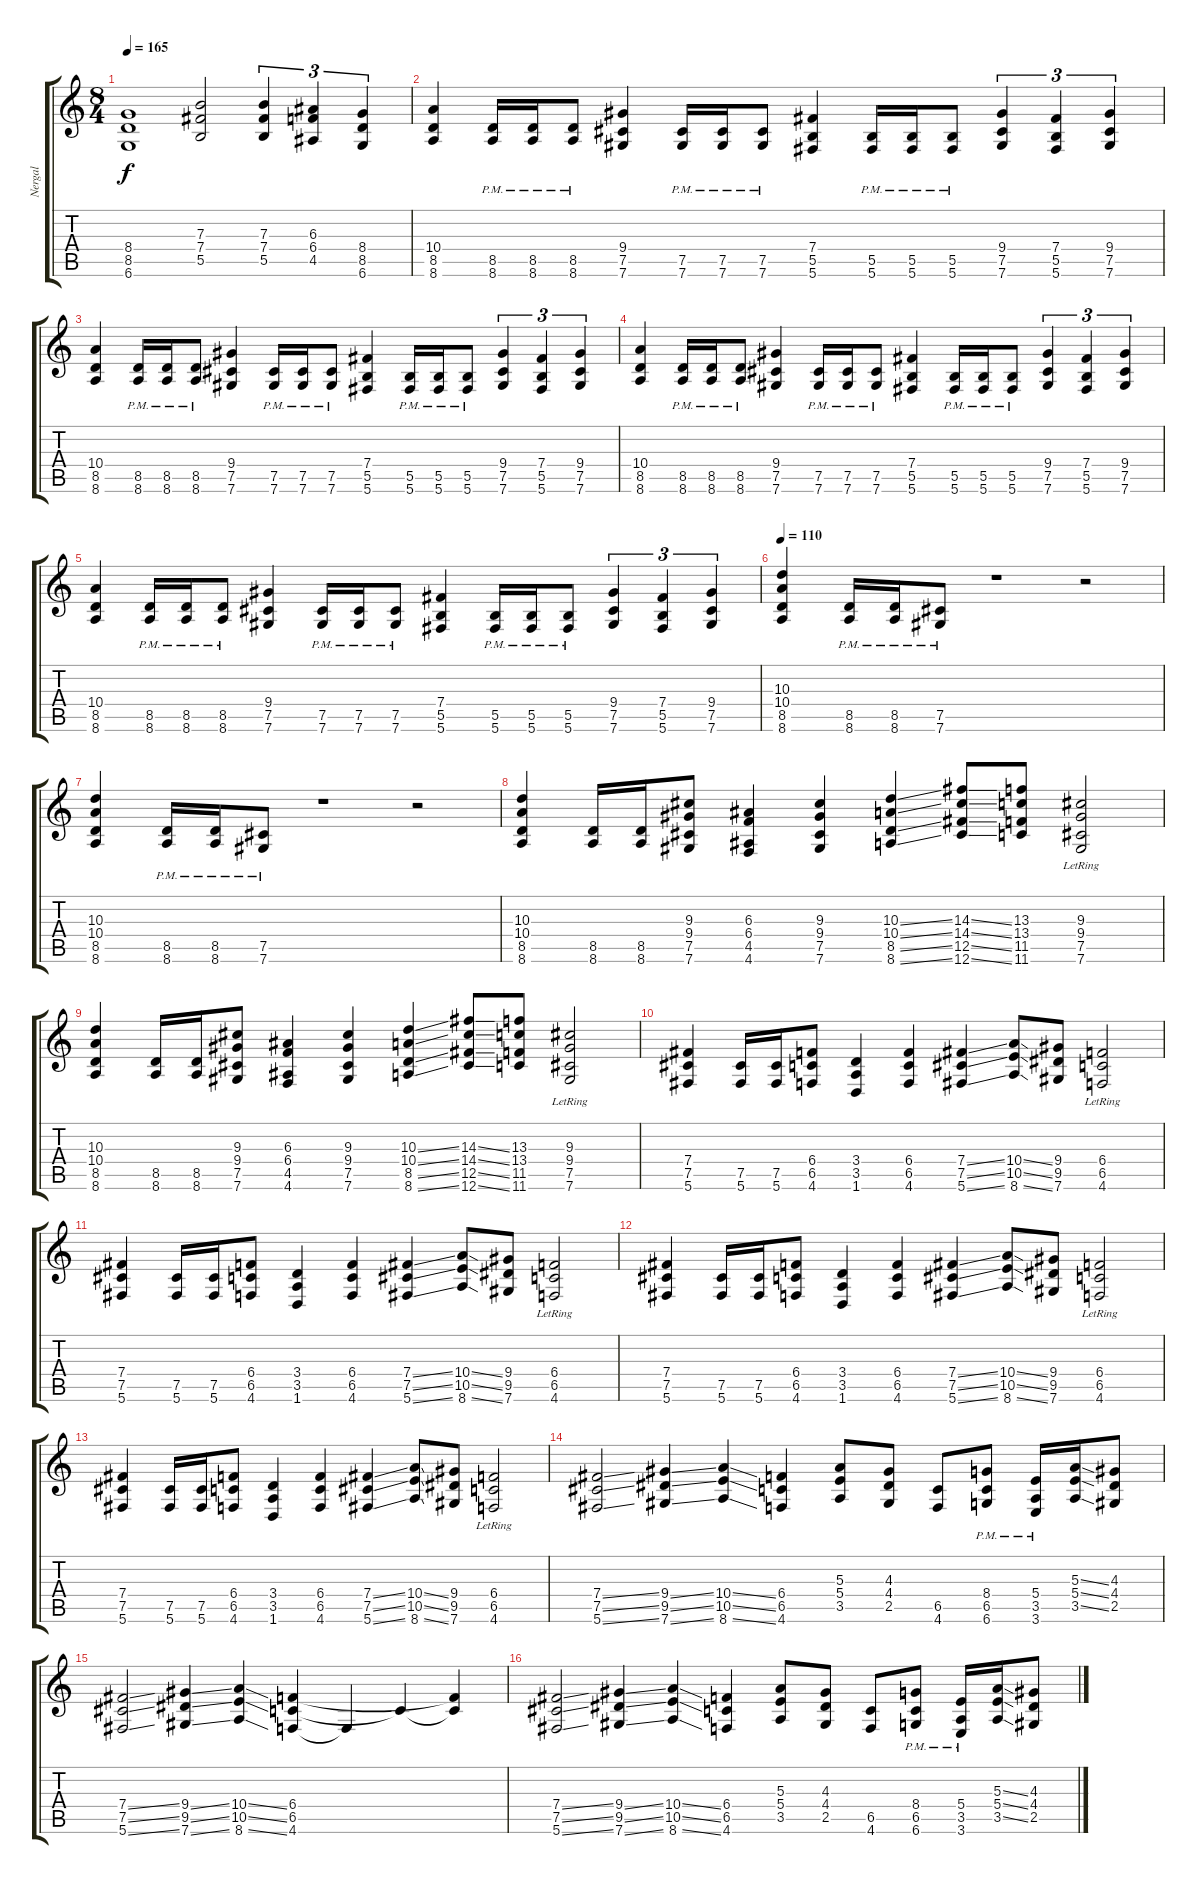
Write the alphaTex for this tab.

\track ("Nergal" "Nergal") {instrument overdrivenguitar}
\staff {score tabs}
\tuning (Db4 Ab3 E3 B2 Gb2 Db2) {hide}
\ts (8 4)
\tempo 165
\clef g2
\ks c
(8.4 8.5 6.6).1{dy f} (7.3 7.4 5.5).2 (7.3 7.4 5.5).4{tu (3 2)} (6.3 6.4 4.5).4{tu (3 2)} (8.4 8.5 6.6).4{tu (3 2)} |
(10.4 8.5 8.6).4 (8.5{pm} 8.6{pm}).16 (8.5{pm} 8.6{pm}).16 (8.5{pm} 8.6{pm}).8 (9.4 7.5 7.6).4 (7.5{pm} 7.6{pm}).16 (7.5{pm} 7.6{pm}).16 (7.5{pm} 7.6{pm}).8 (7.4 5.5 5.6).4 (5.5{pm} 5.6{pm}).16 (5.5{pm} 5.6{pm}).16 (5.5{pm} 5.6{pm}).8 (9.4 7.5 7.6).4{tu (3 2)} (7.4 5.5 5.6).4{tu (3 2)} (9.4 7.5 7.6).4{tu (3 2)} |
(10.4 8.5 8.6).4 (8.5{pm} 8.6{pm}).16 (8.5{pm} 8.6{pm}).16 (8.5{pm} 8.6{pm}).8 (9.4 7.5 7.6).4 (7.5{pm} 7.6{pm}).16 (7.5{pm} 7.6{pm}).16 (7.5{pm} 7.6{pm}).8 (7.4 5.5 5.6).4 (5.5{pm} 5.6{pm}).16 (5.5{pm} 5.6{pm}).16 (5.5{pm} 5.6{pm}).8 (9.4 7.5 7.6).4{tu (3 2)} (7.4 5.5 5.6).4{tu (3 2)} (9.4 7.5 7.6).4{tu (3 2)} |
(10.4 8.5 8.6).4 (8.5{pm} 8.6{pm}).16 (8.5{pm} 8.6{pm}).16 (8.5{pm} 8.6{pm}).8 (9.4 7.5 7.6).4 (7.5{pm} 7.6{pm}).16 (7.5{pm} 7.6{pm}).16 (7.5{pm} 7.6{pm}).8 (7.4 5.5 5.6).4 (5.5{pm} 5.6{pm}).16 (5.5{pm} 5.6{pm}).16 (5.5{pm} 5.6{pm}).8 (9.4 7.5 7.6).4{tu (3 2)} (7.4 5.5 5.6).4{tu (3 2)} (9.4 7.5 7.6).4{tu (3 2)} |
(10.4 8.5 8.6).4 (8.5{pm} 8.6{pm}).16 (8.5{pm} 8.6{pm}).16 (8.5{pm} 8.6{pm}).8 (9.4 7.5 7.6).4 (7.5{pm} 7.6{pm}).16 (7.5{pm} 7.6{pm}).16 (7.5{pm} 7.6{pm}).8 (7.4 5.5 5.6).4 (5.5{pm} 5.6{pm}).16 (5.5{pm} 5.6{pm}).16 (5.5{pm} 5.6{pm}).8 (9.4 7.5 7.6).4{tu (3 2)} (7.4 5.5 5.6).4{tu (3 2)} (9.4 7.5 7.6).4{tu (3 2)} |
\tempo 110
(10.3 10.4 8.5 8.6).4 (8.5{pm} 8.6{pm}).16 (8.5{pm} 8.6{pm}).16 (7.5{pm} 7.6{pm}).8 r.1 r.2 |
(10.3 10.4 8.5 8.6).4 (8.5{pm} 8.6{pm}).16 (8.5{pm} 8.6{pm}).16 (7.5{pm} 7.6{pm}).8 r.1 r.2 |
(10.3 10.4 8.5 8.6).4 (8.5 8.6).16 (8.5 8.6).16 (9.3 9.4 7.5 7.6).8 (6.3 6.4 4.5 4.6).4 (9.3 9.4 7.5 7.6).4 (10.3{ss} 10.4{ss} 8.5{ss} 8.6{ss}).4 (14.3{ss} 14.4{ss} 12.5{ss} 12.6{ss}).8 (13.3 13.4 11.5 11.6).8 (9.3 9.4 7.5 7.6{lr}).2 |
(10.3 10.4 8.5 8.6).4 (8.5 8.6).16 (8.5 8.6).16 (9.3 9.4 7.5 7.6).8 (6.3 6.4 4.5 4.6).4 (9.3 9.4 7.5 7.6).4 (10.3{ss} 10.4{ss} 8.5{ss} 8.6{ss}).4 (14.3{ss} 14.4{ss} 12.5{ss} 12.6{ss}).8 (13.3 13.4 11.5 11.6).8 (9.3 9.4 7.5 7.6{lr}).2 |
(7.4 7.5 5.6).4 (7.5 5.6).16 (7.5 5.6).16 (6.4 6.5 4.6).8 (3.4 3.5 1.6).4 (6.4 6.5 4.6).4 (7.4{ss} 7.5{ss} 5.6{ss}).4 (10.4{ss} 10.5{ss} 8.6{ss}).8 (9.4 9.5 7.6).8 (6.4 6.5 4.6{lr}).2 |
(7.4 7.5 5.6).4 (7.5 5.6).16 (7.5 5.6).16 (6.4 6.5 4.6).8 (3.4 3.5 1.6).4 (6.4 6.5 4.6).4 (7.4{ss} 7.5{ss} 5.6{ss}).4 (10.4{ss} 10.5{ss} 8.6{ss}).8 (9.4 9.5 7.6).8 (6.4 6.5 4.6{lr}).2 |
(7.4 7.5 5.6).4 (7.5 5.6).16 (7.5 5.6).16 (6.4 6.5 4.6).8 (3.4 3.5 1.6).4 (6.4 6.5 4.6).4 (7.4{ss} 7.5{ss} 5.6{ss}).4 (10.4{ss} 10.5{ss} 8.6{ss}).8 (9.4 9.5 7.6).8 (6.4 6.5 4.6{lr}).2 |
(7.4 7.5 5.6).4 (7.5 5.6).16 (7.5 5.6).16 (6.4 6.5 4.6).8 (3.4 3.5 1.6).4 (6.4 6.5 4.6).4 (7.4{ss} 7.5{ss} 5.6{ss}).4 (10.4{ss} 10.5{ss} 8.6{ss}).8 (9.4 9.5 7.6).8 (6.4 6.5 4.6{lr}).2 |
(7.4{ss} 7.5{ss} 5.6{ss}).2 (9.4{ss} 9.5{ss} 7.6{ss}).4 (10.4{ss} 10.5{ss} 8.6{ss}).4 (6.4 6.5 4.6).4 (5.3 5.4 3.5).8 (4.3 4.4 2.5).8 (6.5 4.6).8 (8.4{pm} 6.5{pm} 6.6{pm}).8 (5.4{pm} 3.5{pm} 3.6{pm}).16 (5.3{ss} 5.4{ss} 3.5{ss}).16 (4.3 4.4 2.5).8 |
(7.4{ss} 7.5{ss} 5.6{ss}).2 (9.4{ss} 9.5{ss} 7.6{ss}).4 (10.4{ss} 10.5{ss} 8.6{ss}).4 (6.4 6.5 4.6).4 4.6{t}.4 6.5{t}.4 (6.4{t} 6.5{t}).4 |
(7.4{ss} 7.5{ss} 5.6{ss}).2 (9.4{ss} 9.5{ss} 7.6{ss}).4 (10.4{ss} 10.5{ss} 8.6{ss}).4 (6.4 6.5 4.6).4 (5.3 5.4 3.5).8 (4.3 4.4 2.5).8 (6.5 4.6).8 (8.4{pm} 6.5{pm} 6.6{pm}).8 (5.4{pm} 3.5{pm} 3.6{pm}).16 (5.3{ss} 5.4{ss} 3.5{ss}).16 (4.3 4.4 2.5).8
